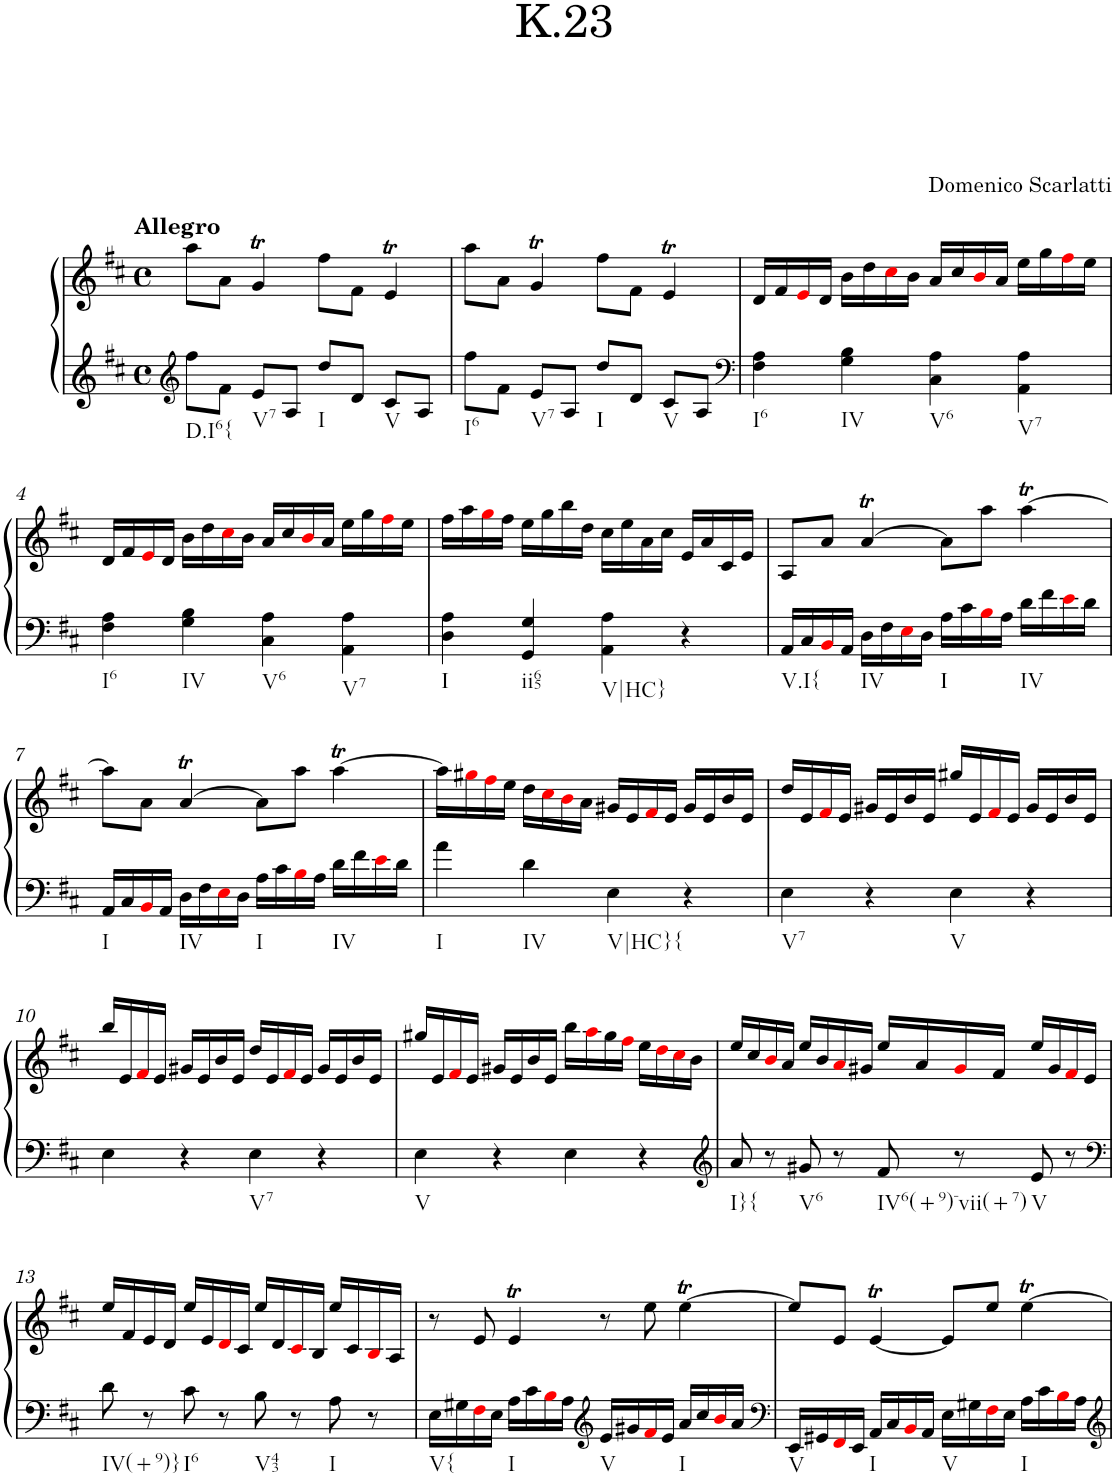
**kern	**kern
*part1	*part1
*staff2	*staff1
*I"Harpsichord	*
*I'Hpschd	*
*clefG2	*clefG2
*k[f#c#]	*k[f#c#]
*D:	*D:
*M4/4	*M4/4
*met(c)	*met(c)
=1	=1
!	!LO:TX:a:B:t=Allegro
!LO:TX:b:t=D.I6{	!
8ff#\L	8aa\L
8f#\J	8a\J
!LO:TX:b:t=V7	!
8e/L	4gT/
8A/J	.
!LO:TX:b:t=I	!
8dd/L	8ff#\L
8d/J	8f#\J
!LO:TX:b:t=V	!
8c#/L	4eT/
8A/J	.
=2	=2
!LO:TX:b:t=I6	!
8ff#\L	8aa\L
8f#\J	8a\J
!LO:TX:b:t=V7	!
8e/L	4gT/
8A/J	.
!LO:TX:b:t=I	!
8dd/L	8ff#\L
8d/J	8f#\J
!LO:TX:b:t=V	!
8c#/L	4eT/
8A/J	.
=3	=3
*clefF4	*
!LO:TX:b:t=I6	!
4F#\ 4A\	16d/LL
.	16f#/
.	16ei/
.	16d/JJ
!LO:TX:b:t=IV	!
4G\ 4B\	16b\LL
.	16dd\
.	16cc#i\
.	16b\JJ
!LO:TX:b:t=V6	!
4C#\ 4A\	16a/LL
.	16cc#/
.	16bi/
.	16a/JJ
!LO:TX:b:t=V7	!
4AA\ 4A\	16ee\LL
.	16gg\
.	16ff#i\
.	16ee\JJ
!!LO:LB:g=z
=4	=4
!LO:TX:b:t=I6	!
4F#\ 4A\	16d/LL
.	16f#/
.	16ei/
.	16d/JJ
!LO:TX:b:t=IV	!
4G\ 4B\	16b\LL
.	16dd\
.	16cc#i\
.	16b\JJ
!LO:TX:b:t=V6	!
4C#\ 4A\	16a/LL
.	16cc#/
.	16bi/
.	16a/JJ
!LO:TX:b:t=V7	!
4AA\ 4A\	16ee\LL
.	16gg\
.	16ff#i\
.	16ee\JJ
=5	=5
!LO:TX:b:t=I	!
4D\ 4A\	16ff#\LL
.	16aa\
.	16ggi\
.	16ff#\JJ
!LO:TX:b:t=ii65	!
4GG/ 4G/	16ee\LL
.	16gg\
.	16bb\
.	16dd\JJ
!LO:TX:b:t=V|HC}	!
4AA\ 4A\	16cc#\LL
.	16ee\
.	16a\
.	16cc#\JJ
4r	16e/LL
.	16a/
.	16c#/
.	16e/JJ
=6	=6
!LO:TX:b:t=V.I{	!
16AA/LL	8A/L
16C#/	.
16BBi/	8a/J
16AA/JJ	.
!LO:TX:b:t=IV	!
16D\LL	[4aT/
16F#\	.
16Ei\	.
16D\JJ	.
!LO:TX:b:t=I	!
16A\LL	8a\L]
16c#\	.
16Bi\	8aa\J
16A\JJ	.
!LO:TX:b:t=IV	!
16d\LL	[4aaT\
16f#\	.
16ei\	.
16d\JJ	.
!!LO:LB:g=z
=7	=7
!LO:TX:b:t=I	!
16AA/LL	8aa\L]
16C#/	.
16BBi/	8a\J
16AA/JJ	.
!LO:TX:b:t=IV	!
16D\LL	[4aT/
16F#\	.
16Ei\	.
16D\JJ	.
!LO:TX:b:t=I	!
16A\LL	8a\L]
16c#\	.
16Bi\	8aa\J
16A\JJ	.
!LO:TX:b:t=IV	!
16d\LL	[4aaT\
16f#\	.
16ei\	.
16d\JJ	.
=8	=8
!LO:TX:b:t=I	!
4a\	16aa\LL]
.	16gg#Xi\
.	16ff#i\
.	16ee\JJ
!LO:TX:b:t=IV	!
4d\	16dd\LL
.	16cc#i\
.	16bi\
.	16a\JJ
!LO:TX:b:t=V|HC}{	!
4E\	16g#X/LL
.	16e/
.	16f#i/
.	16e/JJ
4r	16g#/LL
.	16e/
.	16b/
.	16e/JJ
=9	=9
!LO:TX:b:t=V7	!
4E\	16dd/LL
.	16e/
.	16f#i/
.	16e/JJ
4r	16g#X/LL
.	16e/
.	16b/
.	16e/JJ
!LO:TX:b:t=V	!
4E\	16gg#X/LL
.	16e/
.	16f#i/
.	16e/JJ
4r	16g#/LL
.	16e/
.	16b/
.	16e/JJ
!!LO:LB:g=z
=10	=10
4E\	16bb/LL
.	16e/
.	16f#i/
.	16e/JJ
4r	16g#X/LL
.	16e/
.	16b/
.	16e/JJ
!LO:TX:b:t=V7	!
4E\	16dd/LL
.	16e/
.	16f#i/
.	16e/JJ
4r	16g#/LL
.	16e/
.	16b/
.	16e/JJ
=11	=11
!LO:TX:b:t=V	!
4E\	16gg#X/LL
.	16e/
.	16f#i/
.	16e/JJ
4r	16g#X/LL
.	16e/
.	16b/
.	16e/JJ
4E\	16bb\LL
.	16aai\
.	16gg#\
.	16ff#i\JJ
4r	16ee\LL
.	16ddi\
.	16cc#i\
.	16b\JJ
=12	=12
*clefG2	*
!LO:TX:b:t=I}{	!
8a/	16ee/LL
.	16cc#/
8r	16bi/
.	16a/JJ
!LO:TX:b:t=V6	!
8g#X/	16ee/LL
.	16b/
8r	16ai/
.	16g#X/JJ
!LO:TX:b:t=IV6(+9)-vii(+7)	!
8f#/	16ee/LL
.	16a/
8r	16g#i/
.	16f#/JJ
!LO:TX:b:t=V	!
8e/	16ee/LL
.	16g#/
8r	16f#i/
.	16e/JJ
!!LO:LB:g=z
=13	=13
*clefF4	*
!LO:TX:b:t=IV(+9)}	!
8d\	16ee/LL
.	16f#/
8r	16e/
.	16d/JJ
!LO:TX:b:t=I6	!
8c#\	16ee/LL
.	16e/
8r	16di/
.	16c#/JJ
!LO:TX:b:t=V43	!
8B\	16ee/LL
.	16d/
8r	16c#i/
.	16B/JJ
!LO:TX:b:t=I	!
8A\	16ee/LL
.	16c#/
8r	16Bi/
.	16A/JJ
=14	=14
!LO:TX:b:t=V{	!
16E\LL	8r
16G#X\	.
16F#i\	8e/
16E\JJ	.
!LO:TX:b:t=I	!
16A\LL	4eT/
16c#\	.
16Bi\	.
16A\JJ	.
*clefG2	*
!LO:TX:b:t=V	!
16e/LL	8r
16g#X/	.
16f#i/	8ee\
16e/JJ	.
!LO:TX:b:t=I	!
16a/LL	[4eeT\
16cc#/	.
16bi/	.
16a/JJ	.
=15	=15
*clefF4	*
!LO:TX:b:t=V	!
16EE/LL	8ee/L]
16GG#X/	.
16FF#i/	8e/J
16EE/JJ	.
!LO:TX:b:t=I	!
16AA/LL	[4eT/
16C#/	.
16BBi/	.
16AA/JJ	.
!LO:TX:b:t=V	!
16E\LL	8e/L]
16G#X\	.
16F#i\	8ee/J
16E\JJ	.
!LO:TX:b:t=I	!
16A\LL	[4eeT\
16c#\	.
16Bi\	.
16A\JJ	.
=	=
*-	*-
